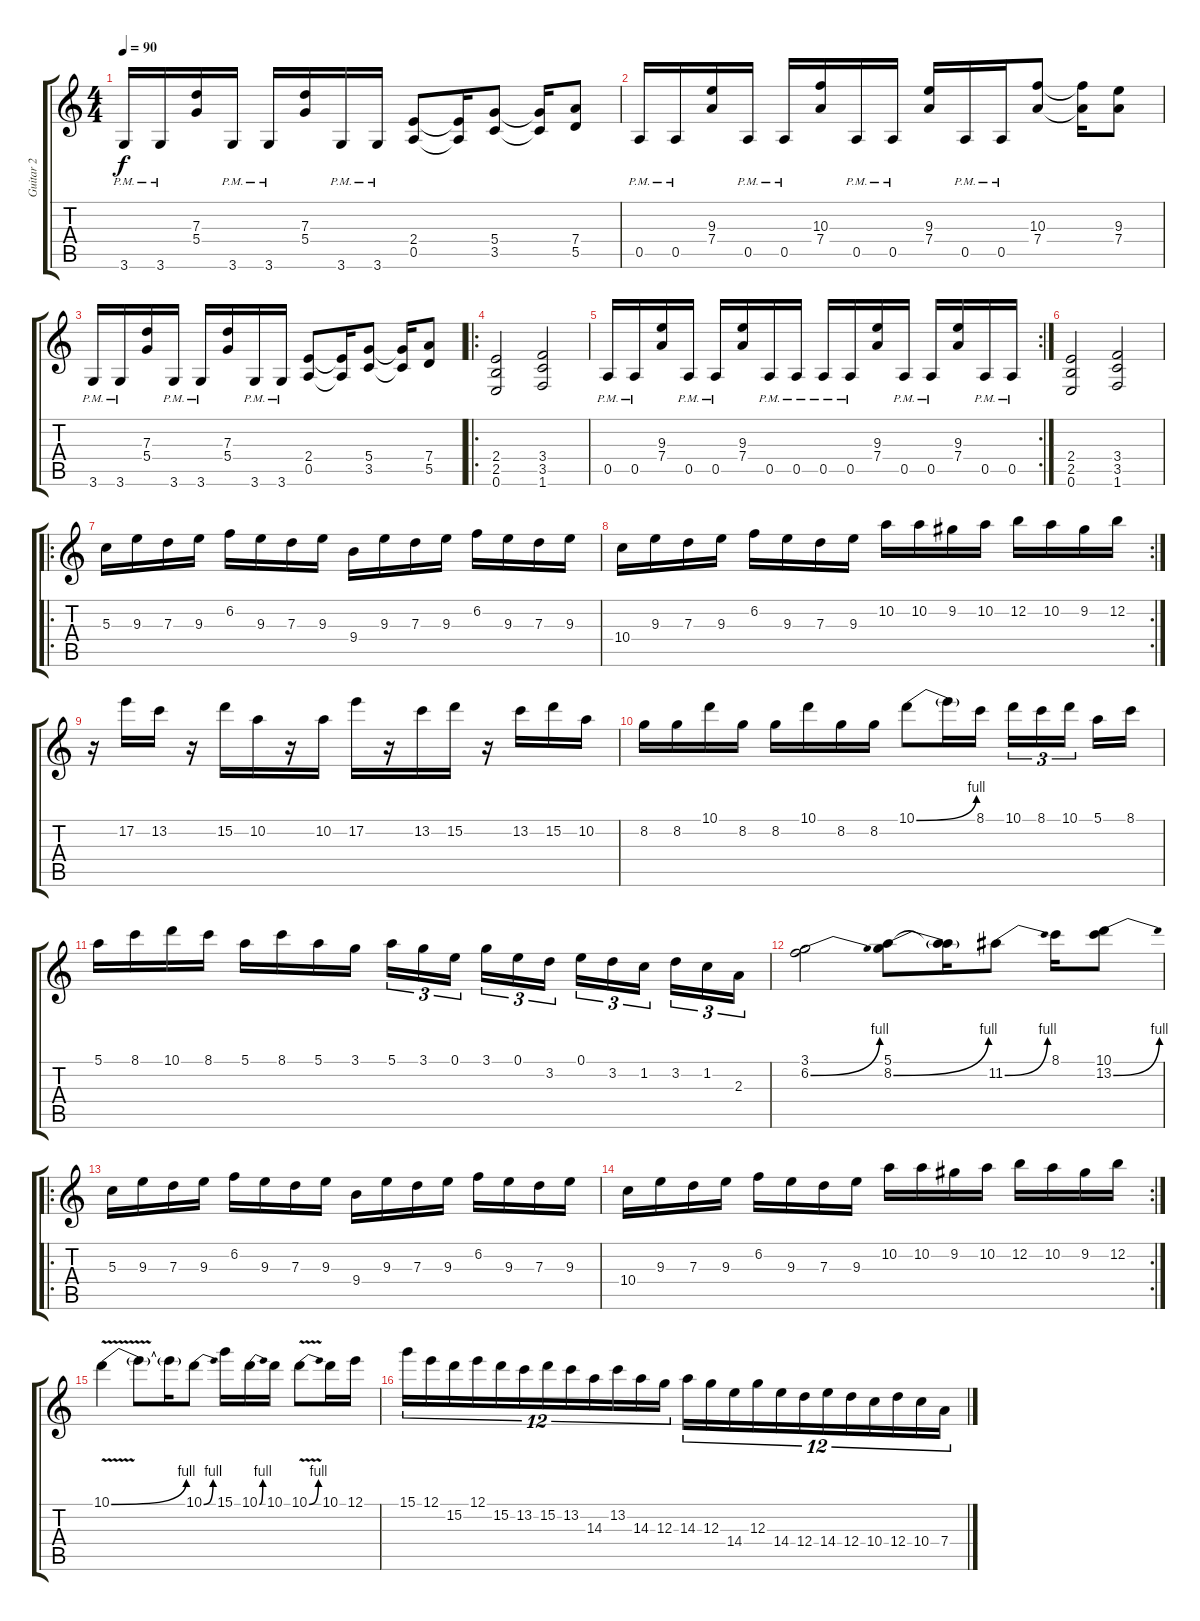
\track ("Guitar 2" "Guitar 2") {instrument distortionguitar}
\staff {score tabs}
\tuning (E4 B3 G3 D3 A2 E2) {hide}
\ts (4 4)
\tempo 90
\clef g2
\ks c
3.6{pm}.16{dy f} 3.6{pm}.16 (7.3 5.4).16 3.6{pm}.16 3.6{pm}.16 (7.3 5.4).16 3.6{pm}.16 3.6{pm}.16 (2.4 0.5).8 (2.4{t} 0.5{t}).16 (5.4 3.5).8 (5.4{t} 3.5{t}).16 (7.4 5.5).8 |
0.5{pm}.16 0.5{pm}.16 (9.3 7.4).16 0.5{pm}.16 0.5{pm}.16 (10.3 7.4).16 0.5{pm}.16 0.5{pm}.16 (9.3 7.4).16 0.5{pm}.16 0.5{pm}.16 (10.3 7.4).8 (10.3{t} 7.4{t}).16 (9.3 7.4).8 |
3.6{pm}.16 3.6{pm}.16 (7.3 5.4).16 3.6{pm}.16 3.6{pm}.16 (7.3 5.4).16 3.6{pm}.16 3.6{pm}.16 (2.4 0.5).8 (2.4{t} 0.5{t}).16 (5.4 3.5).8 (5.4{t} 3.5{t}).16 (7.4 5.5).8 |
\ro
(2.4 2.5 0.6).2 (3.4 3.5 1.6).2 |
\rc 2
0.5{pm}.16 0.5{pm}.16 (9.3 7.4).16 0.5{pm}.16 0.5{pm}.16 (9.3 7.4).16 0.5{pm}.16 0.5{pm}.16 0.5{pm}.16 0.5{pm}.16 (9.3 7.4).16 0.5{pm}.16 0.5{pm}.16 (9.3 7.4).16 0.5{pm}.16 0.5{pm}.16 |
(2.4 2.5 0.6).2 (3.4 3.5 1.6).2 |
\ro
5.3.16 9.3.16 7.3.16 9.3.16 6.2.16 9.3.16 7.3.16 9.3.16 9.4.16 9.3.16 7.3.16 9.3.16 6.2.16 9.3.16 7.3.16 9.3.16 |
\rc 2
10.4.16 9.3.16 7.3.16 9.3.16 6.2.16 9.3.16 7.3.16 9.3.16 10.2.16 10.2.16 9.2.16 10.2.16 12.2.16 10.2.16 9.2.16 12.2.16 |
r.16 17.2.16 13.2.16 r.16 15.2.16 10.2.16 r.16 10.2.16 17.2.16 r.16 13.2.16 15.2.16 r.16 13.2.16 15.2.16 10.2.16 |
8.2.16 8.2.16 10.1.16 8.2.16 8.2.16 10.1.16 8.2.16 8.2.16 10.1{be (bend 0 0 60 4)}.8 10.1{t}.16 8.1.16 10.1.16{tu (3 2)} 8.1.16{tu (3 2)} 10.1.16{tu (3 2)} 5.1.16 8.1.16 |
5.1.16 8.1.16 10.1.16 8.1.16 5.1.16 8.1.16 5.1.16 3.1.16 5.1.16{tu (3 2)} 3.1.16{tu (3 2)} 0.1.16{tu (3 2)} 3.1.16{tu (3 2)} 0.1.16{tu (3 2)} 3.2.16{tu (3 2)} 0.1.16{tu (3 2)} 3.2.16{tu (3 2)} 1.2.16{tu (3 2)} 3.2.16{tu (3 2)} 1.2.16{tu (3 2)} 2.3.16{tu (3 2)} |
(3.1 6.2{be (bend 0 0 60 4)}).2 (5.1 8.2{be (bend 0 0 60 4)}).8 (5.1{t} 8.2{t}).16 11.2{be (bend 0 0 60 4)}.8 8.1.16 (10.1 13.2{be (bend 0 0 60 4)}).8 |
\ro
5.3.16 9.3.16 7.3.16 9.3.16 6.2.16 9.3.16 7.3.16 9.3.16 9.4.16 9.3.16 7.3.16 9.3.16 6.2.16 9.3.16 7.3.16 9.3.16 |
\rc 2
10.4.16 9.3.16 7.3.16 9.3.16 6.2.16 9.3.16 7.3.16 9.3.16 10.2.16 10.2.16 9.2.16 10.2.16 12.2.16 10.2.16 9.2.16 12.2.16 |
10.1{be (bend 0 0 60 4) v}.4 10.1{t}.8 10.1{t}.16 10.1{be (bend 0 0 60 4)}.8 15.1.16 10.1{be (bend 0 0 60 4)}.16 10.1.16 10.1{be (bend 0 0 60 4) v}.8 10.1.16 12.1.16 |
15.1.16{tu (12 8)} 12.1.16{tu (12 8)} 15.2.16{tu (12 8)} 12.1.16{tu (12 8)} 15.2.16{tu (12 8)} 13.2.16{tu (12 8)} 15.2.16{tu (12 8)} 13.2.16{tu (12 8)} 14.3.16{tu (12 8)} 13.2.16{tu (12 8)} 14.3.16{tu (12 8)} 12.3.16{tu (12 8)} 14.3.16{tu (12 8)} 12.3.16{tu (12 8)} 14.4.16{tu (12 8)} 12.3.16{tu (12 8)} 14.4.16{tu (12 8)} 12.4.16{tu (12 8)} 14.4.16{tu (12 8)} 12.4.16{tu (12 8)} 10.4.16{tu (12 8)} 12.4.16{tu (12 8)} 10.4.16{tu (12 8)} 7.4.16{tu (12 8)}
